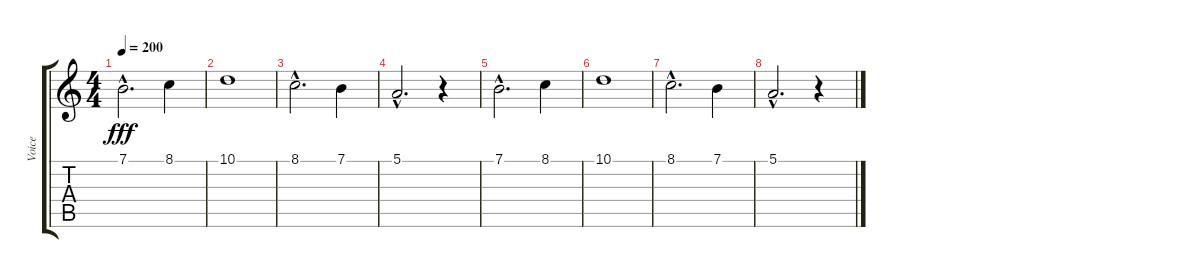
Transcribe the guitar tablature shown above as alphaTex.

\track ("Voice" "Voice") {instrument choiraahs}
\staff {score tabs}
\tuning (E4 B3 G3 D3 A2 E2) {hide}
\ts (4 4)
\tempo 200
\clef g2
\ks c
7.1{hac}.2{d dy fff} 8.1.4 |
10.1.1 |
8.1{hac}.2{d} 7.1.4 |
5.1{hac}.2{d} r.4 |
7.1{hac}.2{d} 8.1.4 |
10.1.1 |
8.1{hac}.2{d} 7.1.4 |
5.1{hac}.2{d} r.4
